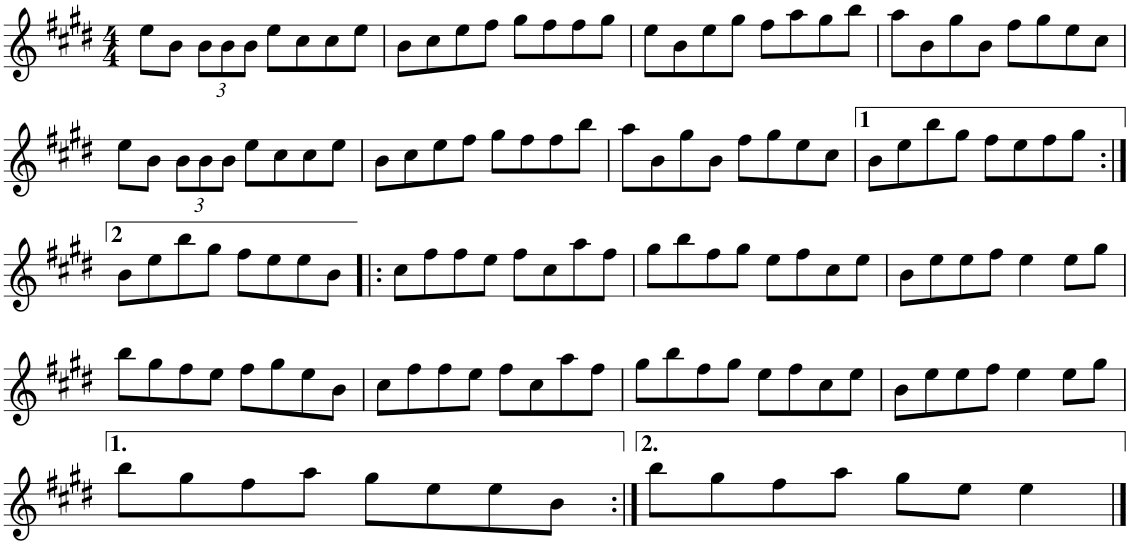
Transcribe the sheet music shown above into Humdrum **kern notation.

**kern
*part1
*staff1
*I"Piano
*I'Pno
*clefG2
*k[f#c#g#d#]
*E:
*M4/4
=1
8ee\L
8b\J
*Xbrackettup
12b\L
12b\
12b\J
8ee\L
8cc#\
8cc#\
8ee\J
=2
8b\L
8cc#\
8ee\
8ff#\J
8gg#\L
8ff#\
8ff#\
8gg#\J
=3
8ee\L
8b\
8ee\
8gg#\J
8ff#\L
8aa\
8gg#\
8bb\J
=4
8aa\L
8b\
8gg#\
8b\J
8ff#\L
8gg#\
8ee\
8cc#\J
!!LO:LB:g=z
=5
8ee\L
8b\J
12b\L
12b\
12b\J
8ee\L
8cc#\
8cc#\
8ee\J
=6
8b\L
8cc#\
8ee\
8ff#\J
8gg#\L
8ff#\
8ff#\
8bb\J
=7
8aa\L
8b\
8gg#\
8b\J
8ff#\L
8gg#\
8ee\
8cc#\J
=8
8b\L
8ee\
8bb\
8gg#\J
8ff#\L
8ee\
8ff#\
8gg#\J
!!LO:LB:g=z
=9:|!
8b\L
8ee\
8bb\
8gg#\J
8ff#\L
8ee\
8ee\
8b\J
=10!|:
8cc#\L
8ff#\
8ff#\
8ee\J
8ff#\L
8cc#\
8aa\
8ff#\J
=11
8gg#\L
8bb\
8ff#\
8gg#\J
8ee\L
8ff#\
8cc#\
8ee\J
=12
8b\L
8ee\
8ee\
8ff#\J
4ee\
8ee\L
8gg#\J
!!LO:LB:g=z
=13
8bb\L
8gg#\
8ff#\
8ee\J
8ff#\L
8gg#\
8ee\
8b\J
=14
8cc#\L
8ff#\
8ff#\
8ee\J
8ff#\L
8cc#\
8aa\
8ff#\J
=15
8gg#\L
8bb\
8ff#\
8gg#\J
8ee\L
8ff#\
8cc#\
8ee\J
=16
8b\L
8ee\
8ee\
8ff#\J
4ee\
8ee\L
8gg#\J
!!LO:LB:g=z
=17
8bb\L
8gg#\
8ff#\
8aa\J
8gg#\L
8ee\
8ee\
8b\J
=18:|!
8bb\L
8gg#\
8ff#\
8aa\J
8gg#\L
8ee\J
4ee\
==
*-
